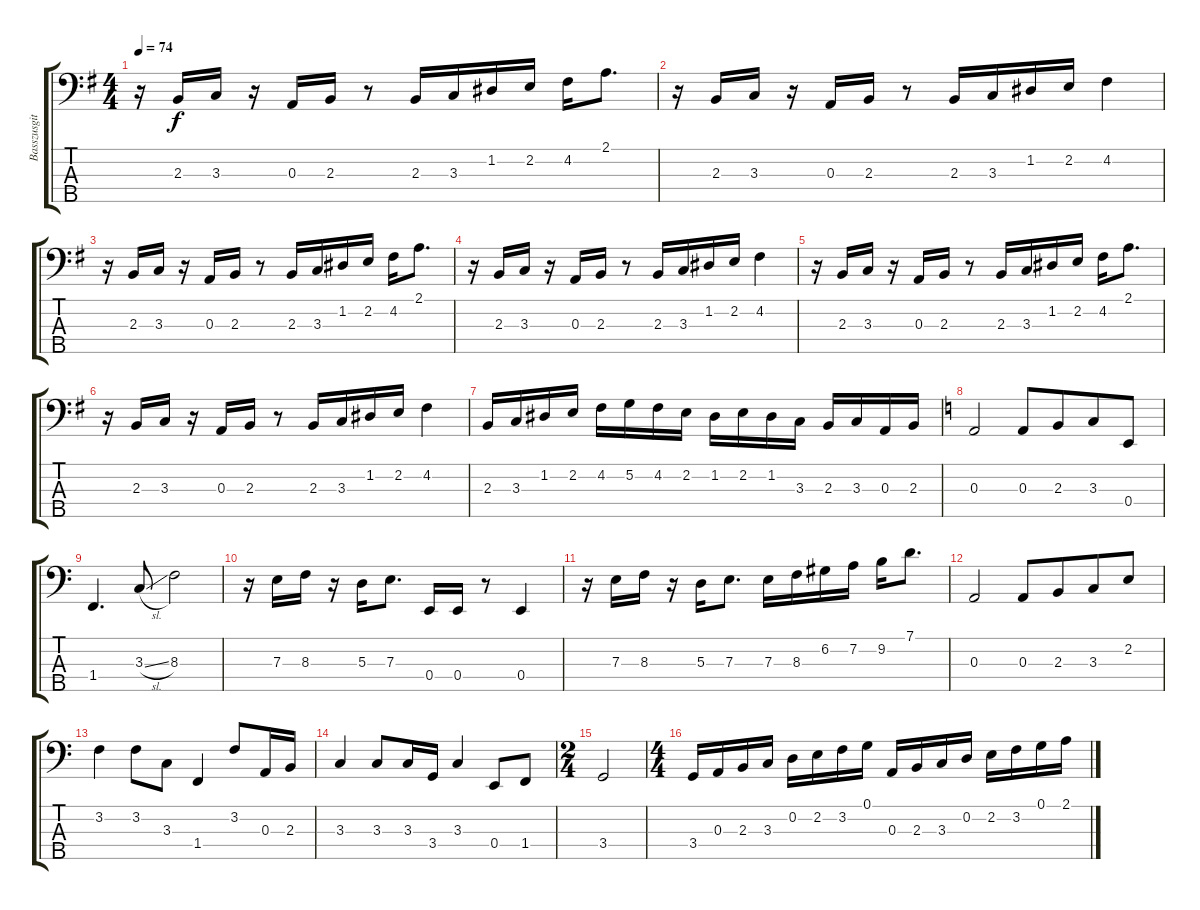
\track ("Basszusgitár (Greg Smith)" "Basszusgit") {instrument electricbassfinger}
\staff {score tabs}
\tuning (G2 D2 A1 E1 B0) {hide}
\ts (4 4)
\tempo 74
\clef f4
\ks g
r.16{dy f} 2.3.16 3.3.16 r.16 0.3.16 2.3.16 r.8 2.3.16 3.3.16 1.2.16 2.2.16 4.2.16 2.1.8{d} |
r.16 2.3.16 3.3.16 r.16 0.3.16 2.3.16 r.8 2.3.16 3.3.16 1.2.16 2.2.16 4.2.4 |
r.16 2.3.16 3.3.16 r.16 0.3.16 2.3.16 r.8 2.3.16 3.3.16 1.2.16 2.2.16 4.2.16 2.1.8{d} |
r.16 2.3.16 3.3.16 r.16 0.3.16 2.3.16 r.8 2.3.16 3.3.16 1.2.16 2.2.16 4.2.4 |
r.16 2.3.16 3.3.16 r.16 0.3.16 2.3.16 r.8 2.3.16 3.3.16 1.2.16 2.2.16 4.2.16 2.1.8{d} |
r.16 2.3.16 3.3.16 r.16 0.3.16 2.3.16 r.8 2.3.16 3.3.16 1.2.16 2.2.16 4.2.4 |
2.3.16 3.3.16 1.2.16 2.2.16 4.2.16 5.2.16 4.2.16 2.2.16 1.2.16 2.2.16 1.2.16 3.3.16 2.3.16 3.3.16 0.3.16 2.3.16 |
\ks c
0.3.2 0.3.8 2.3.8{beam merge} 3.3.8 0.4.8 |
1.4.4{d} 3.3{sl}.8 8.3.2 |
r.16 7.3.16 8.3.16 r.16 5.3.16 7.3.8{d} 0.4.16 0.4.16 r.8 0.4.4 |
r.16 7.3.16 8.3.16 r.16 5.3.16 7.3.8{d} 7.3.16 8.3.16 6.2.16 7.2.16 9.2.16 7.1.8{d} |
0.3.2 0.3.8 2.3.8{beam merge} 3.3.8 2.2.8 |
3.2.4 3.2.8 3.3.8 1.4.4 3.2.8 0.3.16 2.3.16 |
3.3.4 3.3.8 3.3.16 3.4.16 3.3.4 0.4.8 1.4.8 |
\ts (2 4)
3.4.2 |
\ts (4 4)
3.4.16 0.3.16 2.3.16 3.3.16 0.2.16 2.2.16 3.2.16 0.1.16 0.3.16 2.3.16 3.3.16 0.2.16 2.2.16 3.2.16 0.1.16 2.1.16
